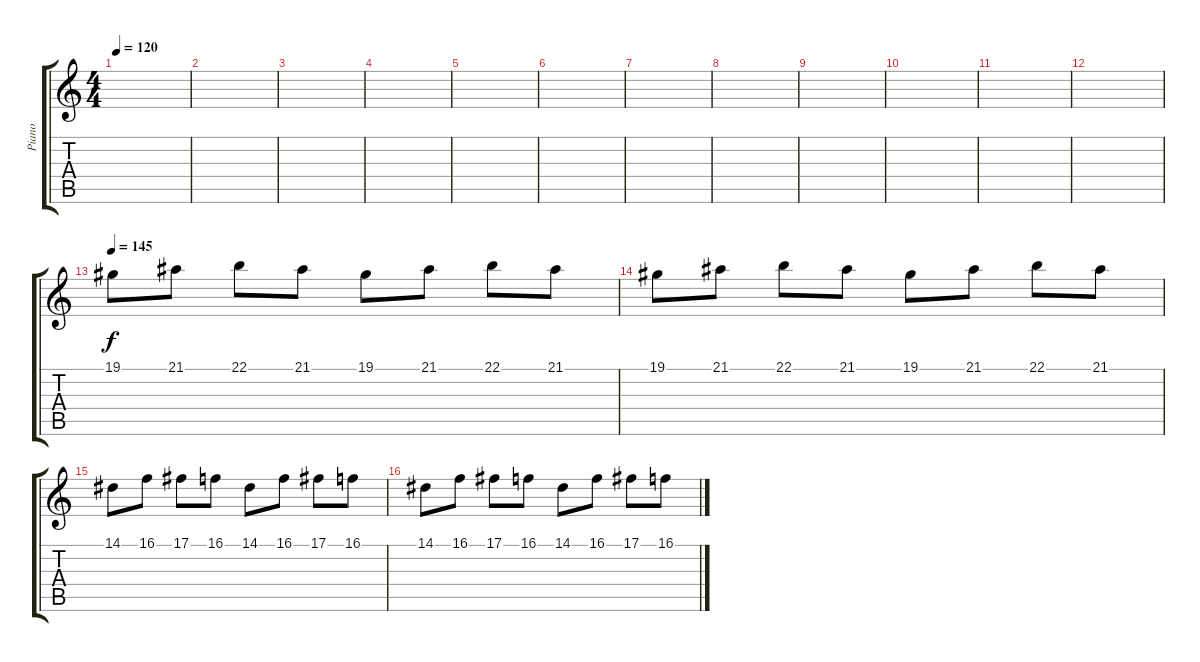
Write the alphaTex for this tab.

\track ("Piano" "Piano") {instrument brightacousticpiano}
\staff {score tabs}
\tuning (Db4 Ab3 E3 B2 Gb2 Db2) {hide}
\ts (4 4)
\tempo 120
\clef g2
\ks c
|
|
|
|
|
|
|
|
|
|
|
|
\tempo 145
19.1.8 21.1.8 22.1.8 21.1.8 19.1.8 21.1.8 22.1.8 21.1.8 |
19.1.8 21.1.8 22.1.8 21.1.8 19.1.8 21.1.8 22.1.8 21.1.8 |
14.1.8 16.1.8 17.1.8 16.1.8 14.1.8 16.1.8 17.1.8 16.1.8 |
14.1.8 16.1.8 17.1.8 16.1.8 14.1.8 16.1.8 17.1.8 16.1.8
